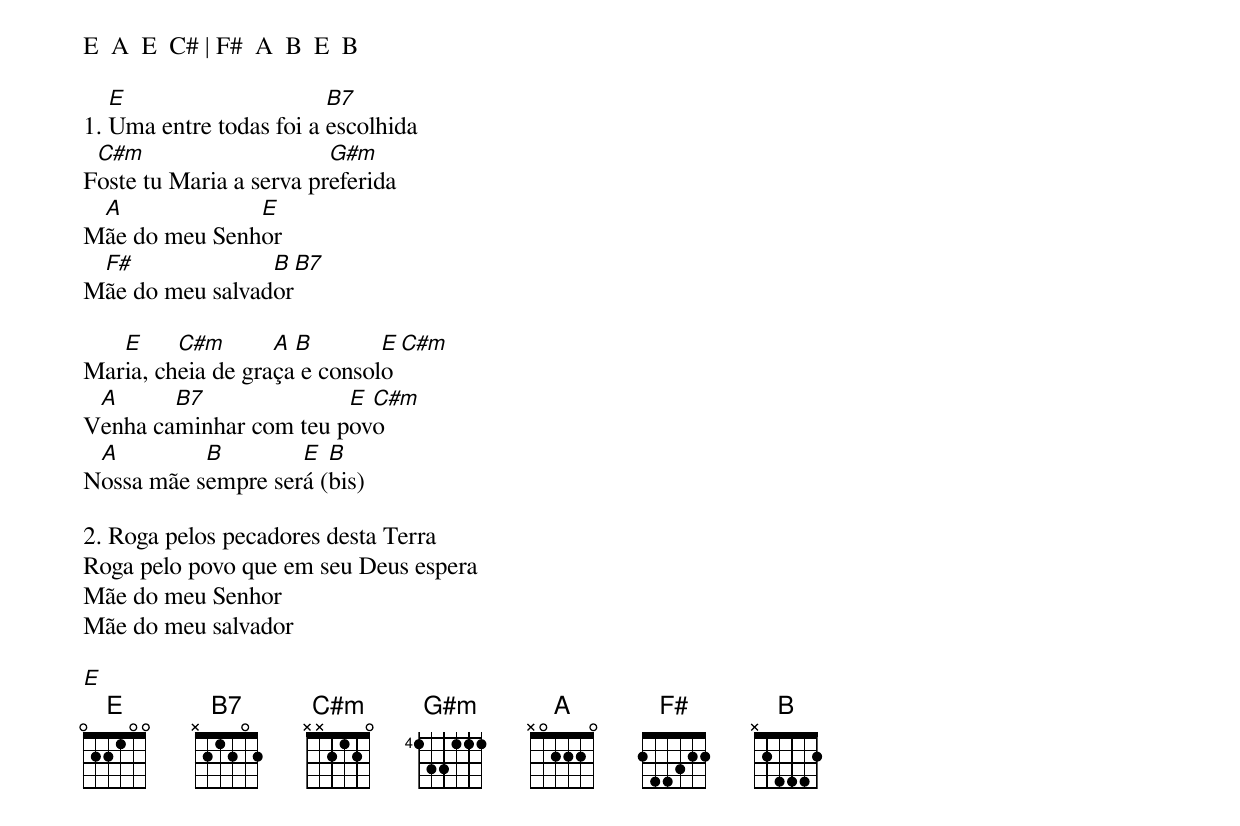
E  A  E  C# | F#  A  B  E  B

   E                     B7
1. Uma entre todas foi a escolhida
 C#m                     G#m
Foste tu Maria a serva preferida
 A             E
Mãe do meu Senhor
 F#              B  B7
Mãe do meu salvador

   E     C#m       A B        E  C#m
Maria, cheia de graça e consolo
 A      B7              E C#m
Venha caminhar com teu povo
 A         B        E  B
Nossa mãe sempre será (bis)

2. Roga pelos pecadores desta Terra
Roga pelo povo que em seu Deus espera
Mãe do meu Senhor
Mãe do meu salvador

E
